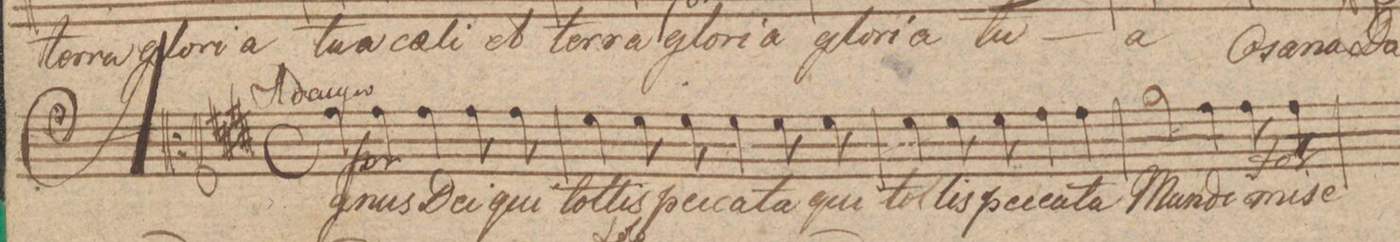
**kern	**text	**dynam
*I"Alto	*	*
*clefC3	*	*
*k[f#c#g#d#]	*	*
*met(c)	*	*
*M4/4	*	*
4g#\	A-	f
4g#\	-gnus	.
4g#\	De-	.
*8\right	*	*
8g#\	-i	.
8g#\	qui	.
=2	=2	=2
4f#\	tol-	.
8f#\	-lis	.
8f#\	pec-	.
4f#\	-ca-	.
8f#\	-ta	.
8f#\	qui	.
=3	=3	=3
4f#\	tol-	.
8f#\	-lis	.
8f#\	pec-	.
4g#\	-ca-	.
4g#\	-ta	.
=4	=4	=4
*2\right	*	*
2a\	Mun-	.
4g#\	-di	.
8g#\	mi-	.
8g#\	-se-	f
=5	=5	=5
*-	*-	*-
